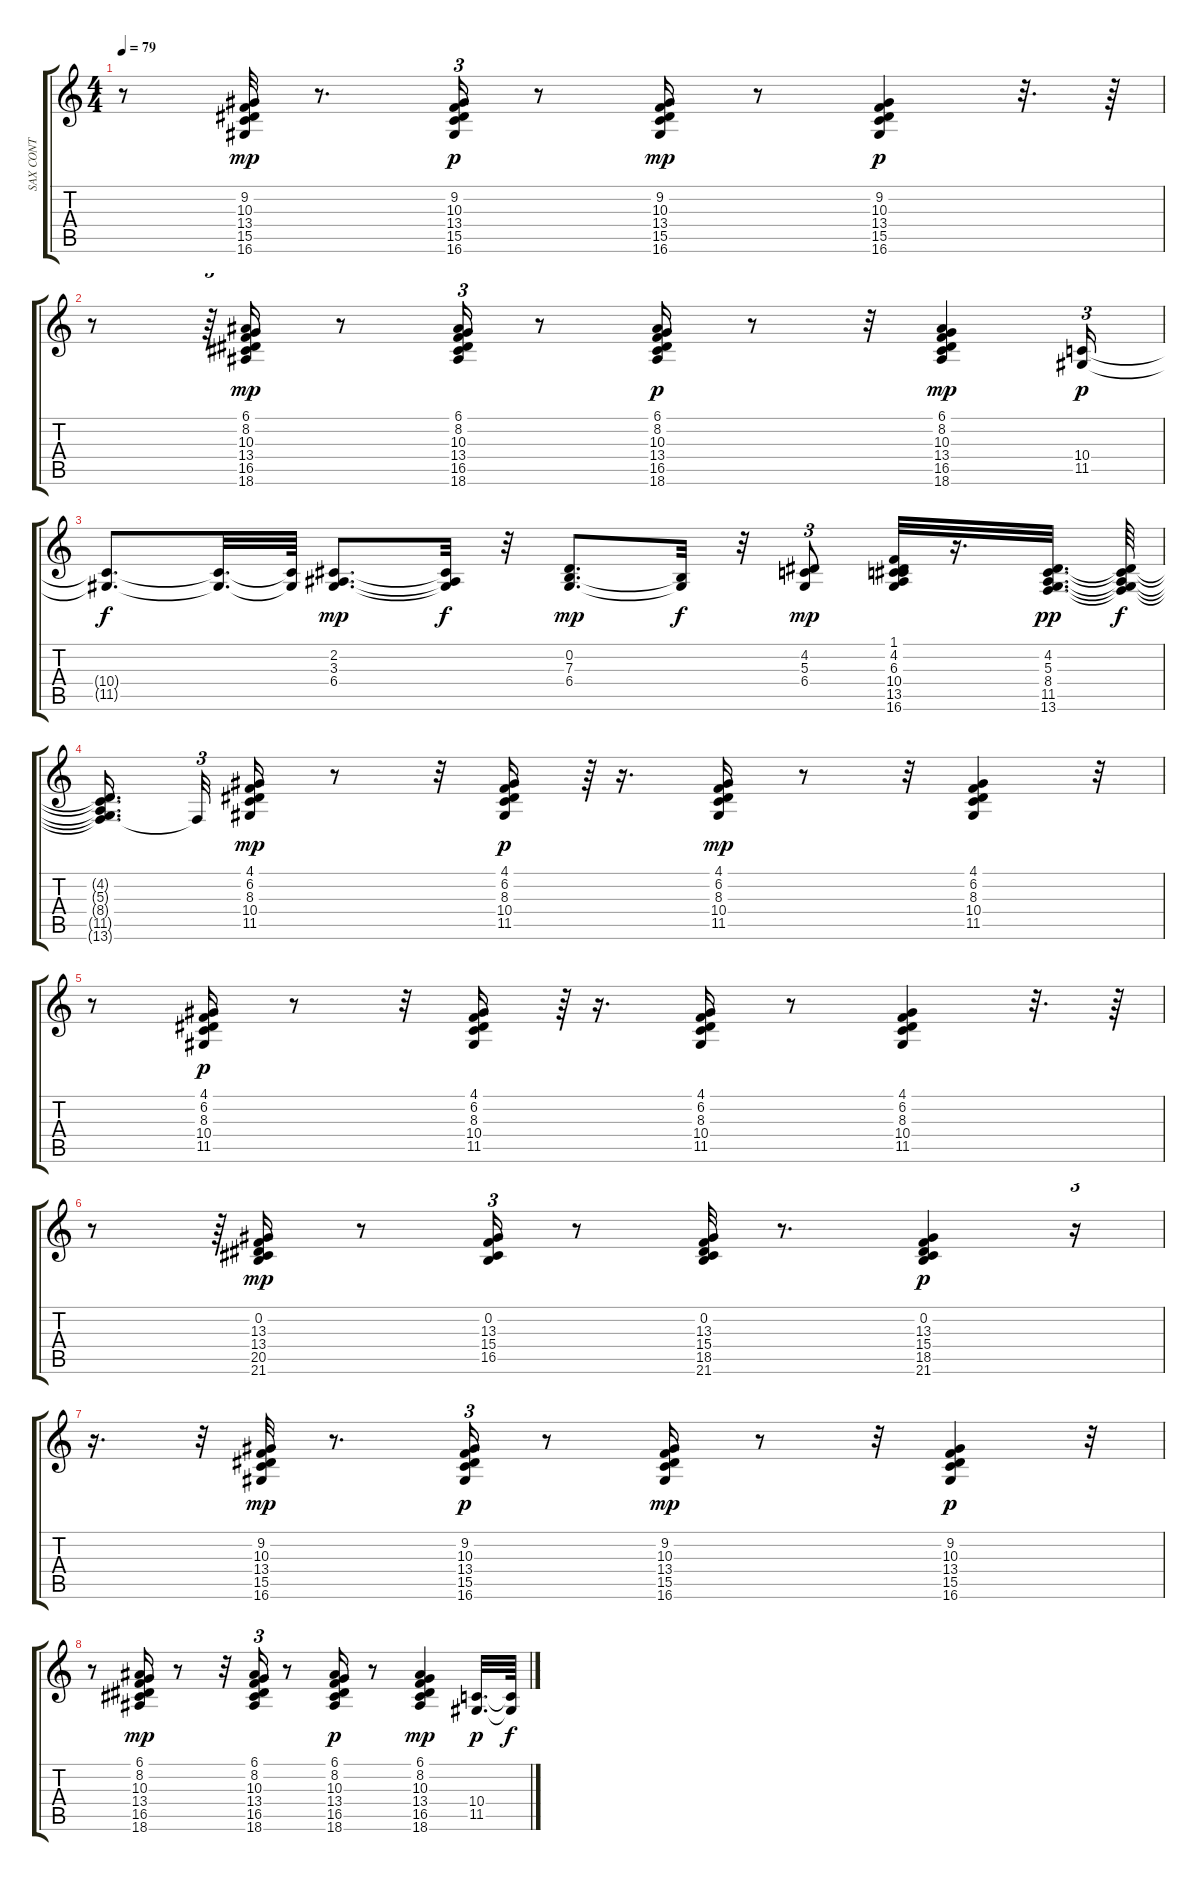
\track ("SAX CONT" "SAX CONT") {instrument trombone}
\staff {score tabs}
\tuning (E4 B3 G3 D3 A2 E2) {hide}
\ts (4 4)
\tempo 79
\clef g2
\ks c
r.8{dy p} (9.2 10.3 13.4 15.5 16.6).32{dy mp} r.8{d} (9.2 10.3 13.4 15.5 16.6).16{tu (3 2) dy p} r.8 (9.2 10.3 13.4 15.5 16.6).16{dy mp} r.8 (9.2 10.3 13.4 15.5 16.6).4{dy p} r.32{d} r.64 |
r.8 r.64{tu (3 2)} (6.1 8.2 10.3 13.4 16.5 18.6).16{dy mp} r.8 (6.1 8.2 10.3 13.4 16.5 18.6).16{tu (3 2)} r.8 (6.1 8.2 10.3 13.4 16.5 18.6).16{dy p} r.8 r.32 (6.1 8.2 10.3 13.4 16.5 18.6).4{dy mp} (10.4 11.5).16{tu (3 2) dy p} |
(10.4{t} 11.5{t}).8{d dy f} (10.4{t} 11.5{t}).32{d} (10.4{t} 11.5{t}).64 (2.2 3.3 6.4).8{d dy mp} (2.2{t} 3.3{t} 6.4{t}).32{dy f} r.32 (0.2 7.3 6.4).8{d dy mp} (0.2{t} 6.4{t}).32{dy f} r.32 (4.2 5.3 6.4).8{tu (3 2) dy mp} (1.1 4.2 6.3 10.4 13.5 16.6).32 r.16{d} (4.2 5.3 8.4 11.5 13.6).32{d dy pp} (4.2{t} 5.3{t} 8.4{t} 11.5{t} 13.6{t}).64{dy f} |
(4.2{t} 5.3{t} 8.4{t} 11.5{t} 13.6{t}).16{d} 13.6{t}.32{tu (3 2)} (4.1 6.2 8.3 10.4 11.5).16{dy mp} r.8 r.32 (4.1 6.2 8.3 10.4 11.5).16{dy p} r.64{tu (3 2)} r.16{d} (4.1 6.2 8.3 10.4 11.5).16{dy mp} r.8 r.32 (4.1 6.2 8.3 10.4 11.5).4 r.32 |
r.8 (4.1 6.2 8.3 10.4 11.5).16{dy p} r.8 r.32 (4.1 6.2 8.3 10.4 11.5).16 r.64{tu (3 2)} r.16{d} (4.1 6.2 8.3 10.4 11.5).16 r.8 (4.1 6.2 8.3 10.4 11.5).4 r.32{d} r.64 |
r.8 r.64{tu (3 2)} (0.2 13.3 13.4 20.5 21.6).16{dy mp} r.8 (0.2 13.3 15.4 16.5).16{tu (3 2)} r.8 (0.2 13.3 15.4 18.5 21.6).32 r.8{d} (0.2 13.3 15.4 18.5 21.6).4{dy p} r.16{tu (3 2)} |
r.16{d} r.32{tu (3 2)} (9.2 10.3 13.4 15.5 16.6).32{dy mp} r.8{d} (9.2 10.3 13.4 15.5 16.6).16{tu (3 2) dy p} r.8 (9.2 10.3 13.4 15.5 16.6).16{dy mp} r.8 r.32 (9.2 10.3 13.4 15.5 16.6).4{dy p} r.32 |
r.8 (6.1 8.2 10.3 13.4 16.5 18.6).16{dy mp} r.8 r.32 (6.1 8.2 10.3 13.4 16.5 18.6).16{tu (3 2)} r.8 (6.1 8.2 10.3 13.4 16.5 18.6).16{dy p} r.8 (6.1 8.2 10.3 13.4 16.5 18.6).4{dy mp} (10.4 11.5).32{d dy p} (10.4{t} 11.5{t}).64{dy f}
